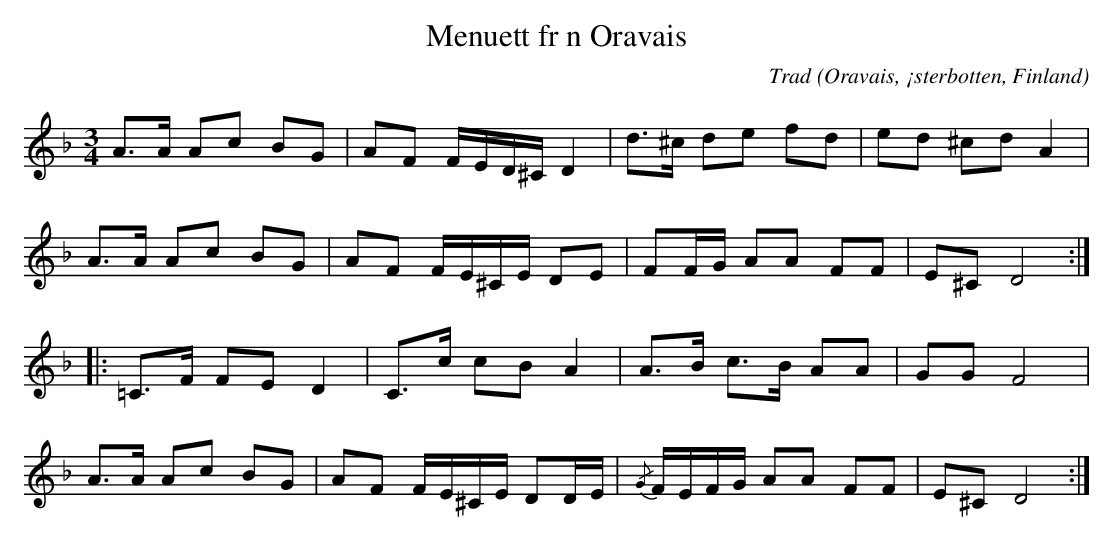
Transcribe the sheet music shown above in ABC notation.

X:1
T:Menuett fr n Oravais
C:Trad
O:Oravais, ¡sterbotten, Finland
M: 3/4
L: 1/16
K: Dm
A2>A2 A2c2 B2G2 | A2F2 FED^C D4 | d2>^c2 d2e2 f2d2 | e2d2 ^c2d2 A4 |
A2>A2 A2c2 B2G2 | A2F2 FE^CE D2E2 | F2FG A2A2 F2F2 | E2^C2 D8 ::
=C2>F2 F2E2 D4 | C2>c2 c2B2 A4 | A2>B2 c2>B2 A2A2 | G2G2 F8 |
A2>A2 A2c2 B2G2 | A2F2 FE^CE D2DE | {/G}FEFG A2A2 F2F2 | E2^C2 D8 :|
